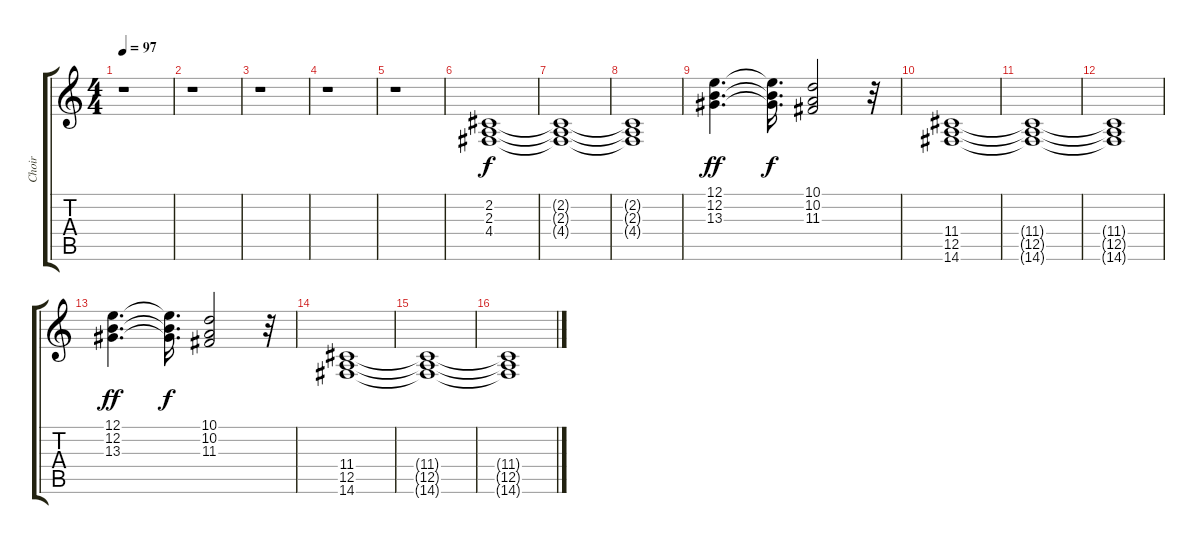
\track ("Choir" "Choir") {instrument choiraahs}
\staff {score tabs}
\tuning (E4 B3 G3 D3 A2 E2) {hide}
\ts (4 4)
\tempo 97
\clef g2
\ks c
r.1{dy fff} |
r.1 |
r.1 |
r.1 |
r.1 |
(2.2 2.3 4.4).1{dy f} |
(2.2{t} 2.3{t} 4.4{t}).1 |
(2.2{t} 2.3{t} 4.4{t}).1 |
(12.1 12.2 13.3).4{d dy ff} (12.1{t} 12.2{t} 13.3{t}).16{d dy f} (10.1 10.2 11.3).2 r.32 |
(11.4 12.5 14.6).1 |
(11.4{t} 12.5{t} 14.6{t}).1 |
(11.4{t} 12.5{t} 14.6{t}).1 |
(12.1 12.2 13.3).4{d dy ff} (12.1{t} 12.2{t} 13.3{t}).16{d dy f} (10.1 10.2 11.3).2 r.32 |
(11.4 12.5 14.6).1 |
(11.4{t} 12.5{t} 14.6{t}).1 |
(11.4{t} 12.5{t} 14.6{t}).1
